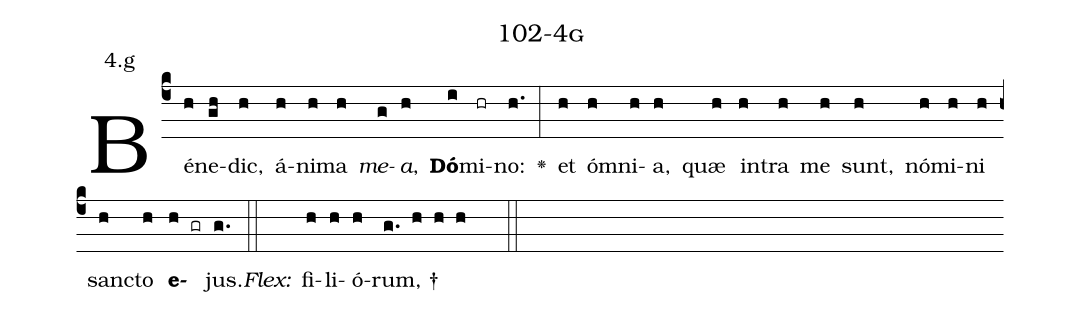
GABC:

name: 102-4g;
annotation: 4.g;
%%
(c4)Bé(h)ne(gh)dic,(h) á(h)ni(h)ma(h) <i>me</i>(g)<i>a</i>,(h) <b>Dó</b>(i)mi(hr)no:(h.) <v>\greheightstar</v>(:) et(h) óm(h)ni(h)a,(h) quæ(h) in(h)tra(h) me(h) sunt,(h) nó(h)mi(h)ni(h) sanc(h)to(h) <b>e</b>(h gr)jus.(g.) (::)
<i>Flex:</i>()  fi(h)li(h)ó(h)rum, †(g. h h h  ::)

%E(h) u(h) o(h) u(h) a(h) e.(g.) (::)
